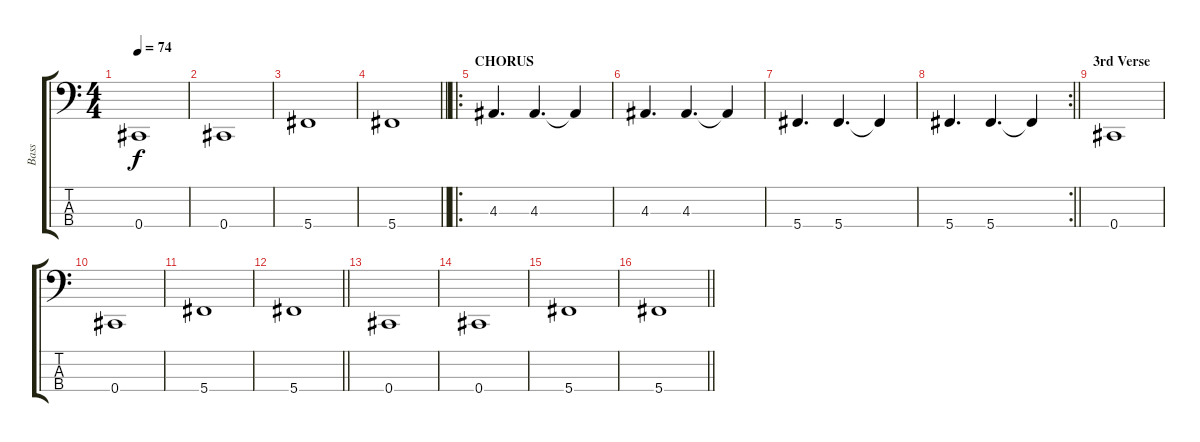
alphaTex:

\track ("Bass" "Bass") {instrument electricbassfinger}
\staff {score tabs}
\tuning (E2 B1 Gb1 Db1) {hide}
\ts (4 4)
\tempo 74
\clef f4
\ks c
0.4.1{dy f} |
0.4.1 |
5.4.1 |
\barLineRight lightlight
5.4.1 |
\ro
\section ("" "CHORUS")
4.3.4{d} 4.3.4{d} 4.3{t}.4 |
4.3.4{d} 4.3.4{d} 4.3{t}.4 |
5.4.4{d} 5.4.4{d} 5.4{t}.4 |
\rc 2
\barLineRight lightlight
5.4.4{d} 5.4.4{d} 5.4{t}.4 |
\section ("" "3rd Verse")
0.4.1 |
0.4.1 |
5.4.1 |
\barLineRight lightlight
5.4.1 |
0.4.1 |
0.4.1 |
5.4.1 |
\barLineRight lightlight
5.4.1
